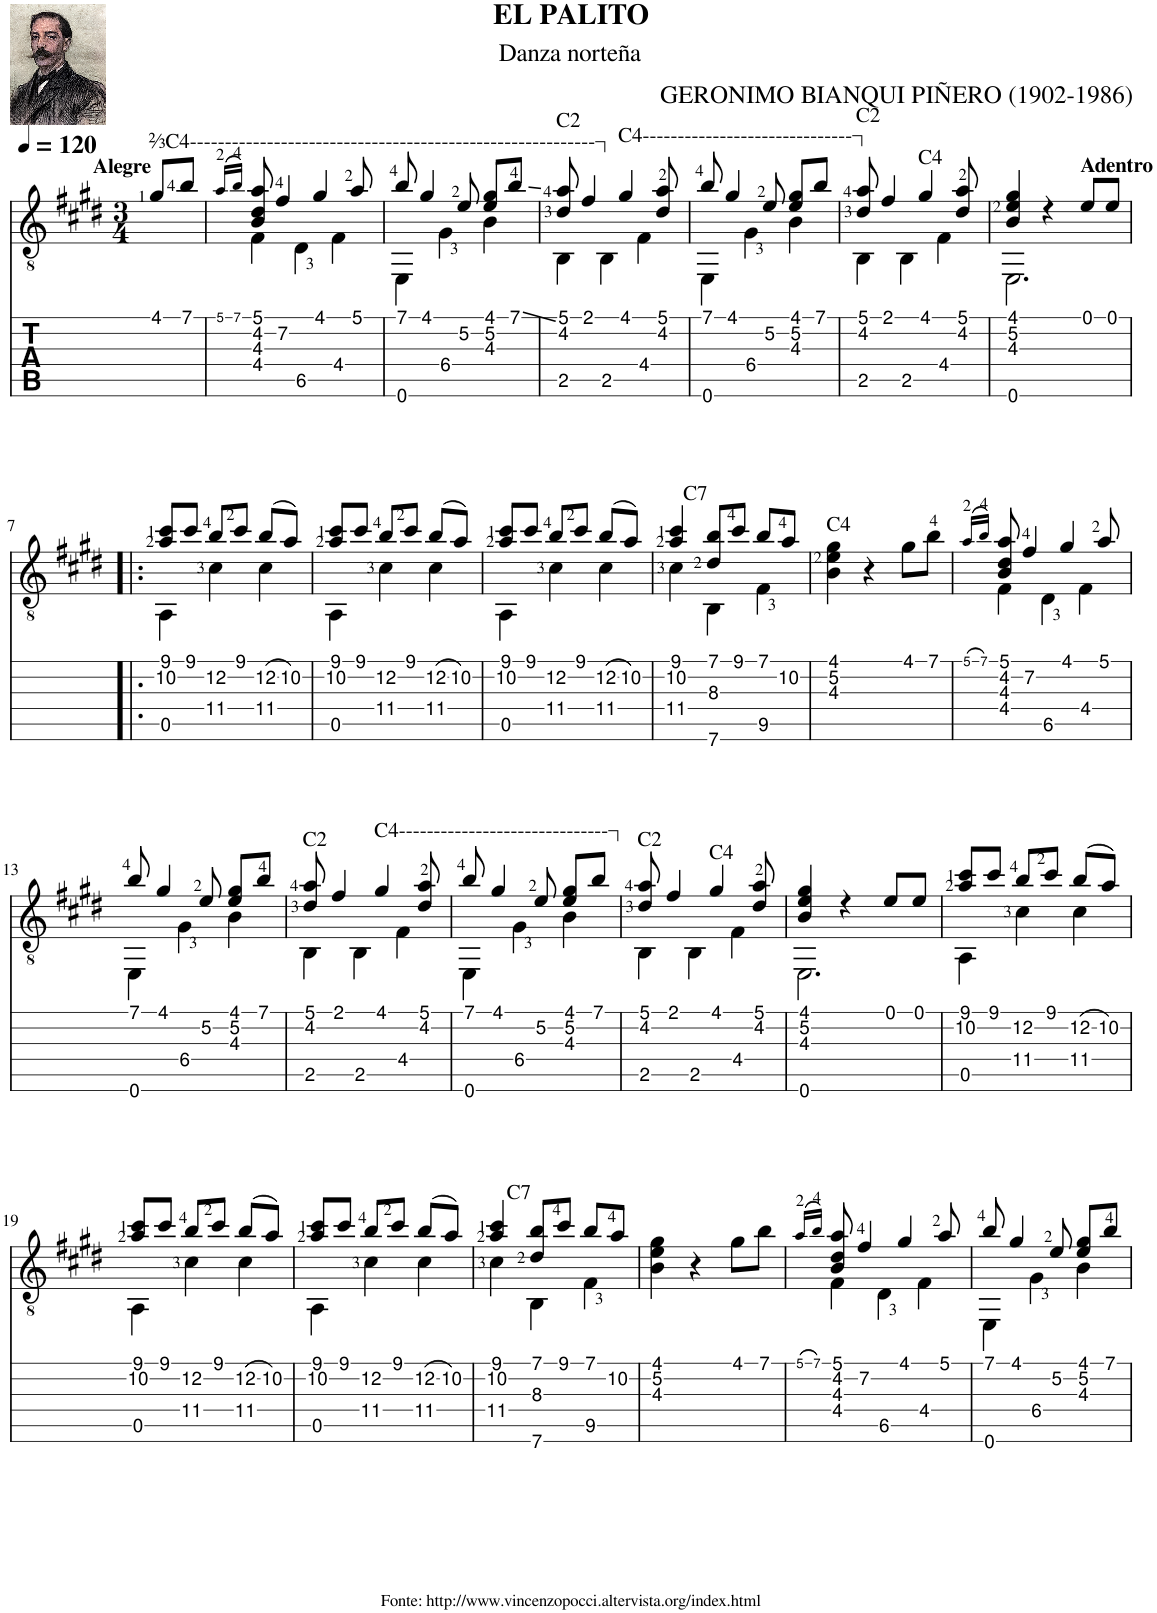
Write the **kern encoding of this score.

**kern	**kern
*part1	*part1
*staff2	*staff1
*I"Guitar	*
*I'Guit.	*
*stria6	*
*	*clefGv2
*k[f#c#g#d#]	*k[f#c#g#d#]
*M3/4	*M3/4
*MM120	*MM120
=	=
!	!LO:TX:a:B:t=Alegre
!	!LO:TX:a:t=⅔C4----------------------------------------------------------┐
8g#L	8g#/L
8bJ	8b/J
=1	=1
qa	(16qa/LL
qb	16qb/JJ)
*^	*^
8B 8d# 8a	4F#	8B/ 8d#/ 8a/	4F#\
4f#	.	4f#/	.
.	4D#	.	4D#\
4g#	.	4g#/	.
.	4F#	.	4F#\
8a	.	8a/	.
=2	=2	=2	=2
8b	4EE	8b/	4EE\
4g#	.	4g#/	.
.	4G#	.	4G#\
8e	.	8e/	.
8e\ 8g#\L	4B	8e/ 8g#/L	4B\
8bJ	.	8b/J	.
=3	=3	=3	=3
!	!	!LO:TX:a:t=C2	!
8d# 8a	4BB	8d#/ 8a/	4BB\
4f#	.	4f#/	.
.	4BB	.	4BB\
!	!	!LO:TX:a:t=C4------------------------------┐	!
4g#	.	4g#/	.
.	4F#	.	4F#\
8d# 8a	.	8d#/ 8a/	.
=4	=4	=4	=4
8b	4EE	8b/	4EE\
4g#	.	4g#/	.
.	4G#	.	4G#\
8e	.	8e/	.
8e\ 8g#\L	4B	8e/ 8g#/L	4B\
8bJ	.	8b/J	.
=5	=5	=5	=5
!	!	!LO:TX:a:t=C2	!
8d# 8a	4BB	8d#/ 8a/	4BB\
4f#	.	4f#/	.
.	4BB	.	4BB\
!	!	!LO:TX:a:t=C4	!
4g#	.	4g#/	.
.	4F#	.	4F#\
8d# 8a	.	8d#/ 8a/	.
=6	=6	=6	=6
4B 4e 4g#	2.EE	4B/ 4e/ 4g#/	2.EE\
4r	.	4r	.
!	!	!LO:TX:a:B:t=Adentro	!
8eL	.	8e/L	.
8eJ	.	8e/J	.
!!LO:LB:g=z	!!
=7!|:	=7!|:	=7!|:	=7!|:
8a\ 8cc#\L	4AA	8a/ 8cc#/L	4AA\
8cc#J	.	8cc#/J	.
8bL	4c#	8b/L	4c#\
8cc#J	.	8cc#/J	.
8bL	4c#	(8b/L	4c#\
8aJ	.	8a/J)	.
=8	=8	=8	=8
8a\ 8cc#\L	4AA	8a/ 8cc#/L	4AA\
8cc#J	.	8cc#/J	.
8bL	4c#	8b/L	4c#\
8cc#J	.	8cc#/J	.
8bL	4c#	(8b/L	4c#\
8aJ	.	8a/J)	.
=9	=9	=9	=9
8a\ 8cc#\L	4AA	8a/ 8cc#/L	4AA\
8cc#J	.	8cc#/J	.
8bL	4c#	8b/L	4c#\
8cc#J	.	8cc#/J	.
8bL	4c#	(8b/L	4c#\
8aJ	.	8a/J)	.
=10	=10	=10	=10
4a 4cc#	4c#	4a/ 4cc#/	4c#\
!	!	!LO:TX:a:t=C7	!
8d#\ 8b\L	4BB	8d#/ 8b/L	4BB\
8cc#J	.	8cc#/J	.
8bL	4F#	8b/L	4F#\
8aJ	.	8a/J	.
*v	*v	*	*
*	*v	*v
=11	=11
!	!LO:TX:a:t=C4
4B 4e 4g#	4B\ 4e\ 4g#\
4r	4r
8g#L	8g#\L
8bJ	8b\J
=12	=12
qa	(16qa/LL
qb	16qb/JJ)
*^	*^
8B 8d# 8a	4F#	8B/ 8d#/ 8a/	4F#\
4f#	.	4f#/	.
.	4D#	.	4D#\
4g#	.	4g#/	.
.	4F#	.	4F#\
8a	.	8a/	.
!!LO:LB:g=z	!!
=13	=13	=13	=13
8b	4EE	8b/	4EE\
4g#	.	4g#/	.
.	4G#	.	4G#\
8e	.	8e/	.
8e\ 8g#\L	4B	8e/ 8g#/L	4B\
8bJ	.	8b/J	.
=14	=14	=14	=14
!	!	!LO:TX:a:t=C2	!
8d# 8a	4BB	8d#/ 8a/	4BB\
4f#	.	4f#/	.
.	4BB	.	4BB\
!	!	!LO:TX:a:t=C4------------------------------┐	!
4g#	.	4g#/	.
.	4F#	.	4F#\
8d# 8a	.	8d#/ 8a/	.
=15	=15	=15	=15
8b	4EE	8b/	4EE\
4g#	.	4g#/	.
.	4G#	.	4G#\
8e	.	8e/	.
8e\ 8g#\L	4B	8e/ 8g#/L	4B\
8bJ	.	8b/J	.
=16	=16	=16	=16
!	!	!LO:TX:a:t=C2	!
8d# 8a	4BB	8d#/ 8a/	4BB\
4f#	.	4f#/	.
.	4BB	.	4BB\
!	!	!LO:TX:a:t=C4	!
4g#	.	4g#/	.
.	4F#	.	4F#\
8d# 8a	.	8d#/ 8a/	.
=17	=17	=17	=17
4B 4e 4g#	2.EE	4B/ 4e/ 4g#/	2.EE\
4r	.	4r	.
8eL	.	8e/L	.
8eJ	.	8e/J	.
=18	=18	=18	=18
8a\ 8cc#\L	4AA	8a/ 8cc#/L	4AA\
8cc#J	.	8cc#/J	.
8bL	4c#	8b/L	4c#\
8cc#J	.	8cc#/J	.
8bL	4c#	(8b/L	4c#\
8aJ	.	8a/J)	.
!!LO:LB:g=z	!!
=19	=19	=19	=19
8a\ 8cc#\L	4AA	8a/ 8cc#/L	4AA\
8cc#J	.	8cc#/J	.
8bL	4c#	8b/L	4c#\
8cc#J	.	8cc#/J	.
8bL	4c#	(8b/L	4c#\
8aJ	.	8a/J)	.
=20	=20	=20	=20
8a\ 8cc#\L	4AA	8a/ 8cc#/L	4AA\
8cc#J	.	8cc#/J	.
8bL	4c#	8b/L	4c#\
8cc#J	.	8cc#/J	.
8bL	4c#	(8b/L	4c#\
8aJ	.	8a/J)	.
=21	=21	=21	=21
4a 4cc#	4c#	4a/ 4cc#/	4c#\
!	!	!LO:TX:a:t=C7	!
8d#\ 8b\L	4BB	8d#/ 8b/L	4BB\
8cc#J	.	8cc#/J	.
8bL	4F#	8b/L	4F#\
8aJ	.	8a/J	.
*v	*v	*	*
*	*v	*v
=22	=22
4B 4e 4g#	4B\ 4e\ 4g#\
4r	4r
8g#L	8g#\L
8bJ	8b\J
=23	=23
qa	(16qa/LL
qb	16qb/JJ)
*^	*^
8B 8d# 8a	4F#	8B/ 8d#/ 8a/	4F#\
4f#	.	4f#/	.
.	4D#	.	4D#\
4g#	.	4g#/	.
.	4F#	.	4F#\
8a	.	8a/	.
=24	=24	=24	=24
8b	4EE	8b/	4EE\
4g#	.	4g#/	.
.	4G#	.	4G#\
8e	.	8e/	.
8e\ 8g#\L	4B	8e/ 8g#/L	4B\
8bJ	.	8b/J	.
*v	*v	*	*
*	*v	*v
=	=
*-	*-
